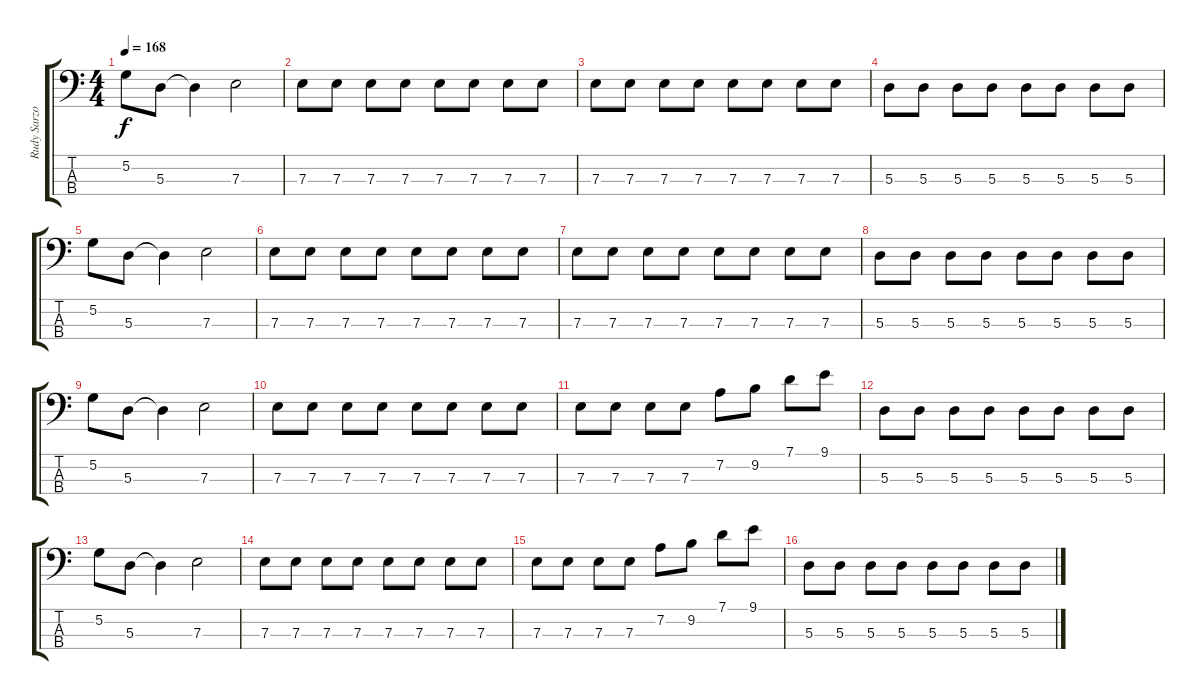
\track ("Rudy Sarzo" "Rudy Sarzo") {instrument electricbassfinger}
\staff {score tabs}
\tuning (G2 D2 A1 E1) {hide}
\ts (4 4)
\tempo 168
\clef f4
\ks c
5.2.8{dy f} 5.3.8 5.3{t}.4 7.3.2 |
7.3.8 7.3.8 7.3.8 7.3.8 7.3.8 7.3.8 7.3.8 7.3.8 |
7.3.8 7.3.8 7.3.8 7.3.8 7.3.8 7.3.8 7.3.8 7.3.8 |
5.3.8 5.3.8 5.3.8 5.3.8 5.3.8 5.3.8 5.3.8 5.3.8 |
5.2.8 5.3.8 5.3{t}.4 7.3.2 |
7.3.8 7.3.8 7.3.8 7.3.8 7.3.8 7.3.8 7.3.8 7.3.8 |
7.3.8 7.3.8 7.3.8 7.3.8 7.3.8 7.3.8 7.3.8 7.3.8 |
5.3.8 5.3.8 5.3.8 5.3.8 5.3.8 5.3.8 5.3.8 5.3.8 |
5.2.8 5.3.8 5.3{t}.4 7.3.2 |
7.3.8 7.3.8 7.3.8 7.3.8 7.3.8 7.3.8 7.3.8 7.3.8 |
7.3.8 7.3.8 7.3.8 7.3.8 7.2.8 9.2.8 7.1.8 9.1.8 |
5.3.8 5.3.8 5.3.8 5.3.8 5.3.8 5.3.8 5.3.8 5.3.8 |
5.2.8 5.3.8 5.3{t}.4 7.3.2 |
7.3.8 7.3.8 7.3.8 7.3.8 7.3.8 7.3.8 7.3.8 7.3.8 |
7.3.8 7.3.8 7.3.8 7.3.8 7.2.8 9.2.8 7.1.8 9.1.8 |
5.3.8 5.3.8 5.3.8 5.3.8 5.3.8 5.3.8 5.3.8 5.3.8
